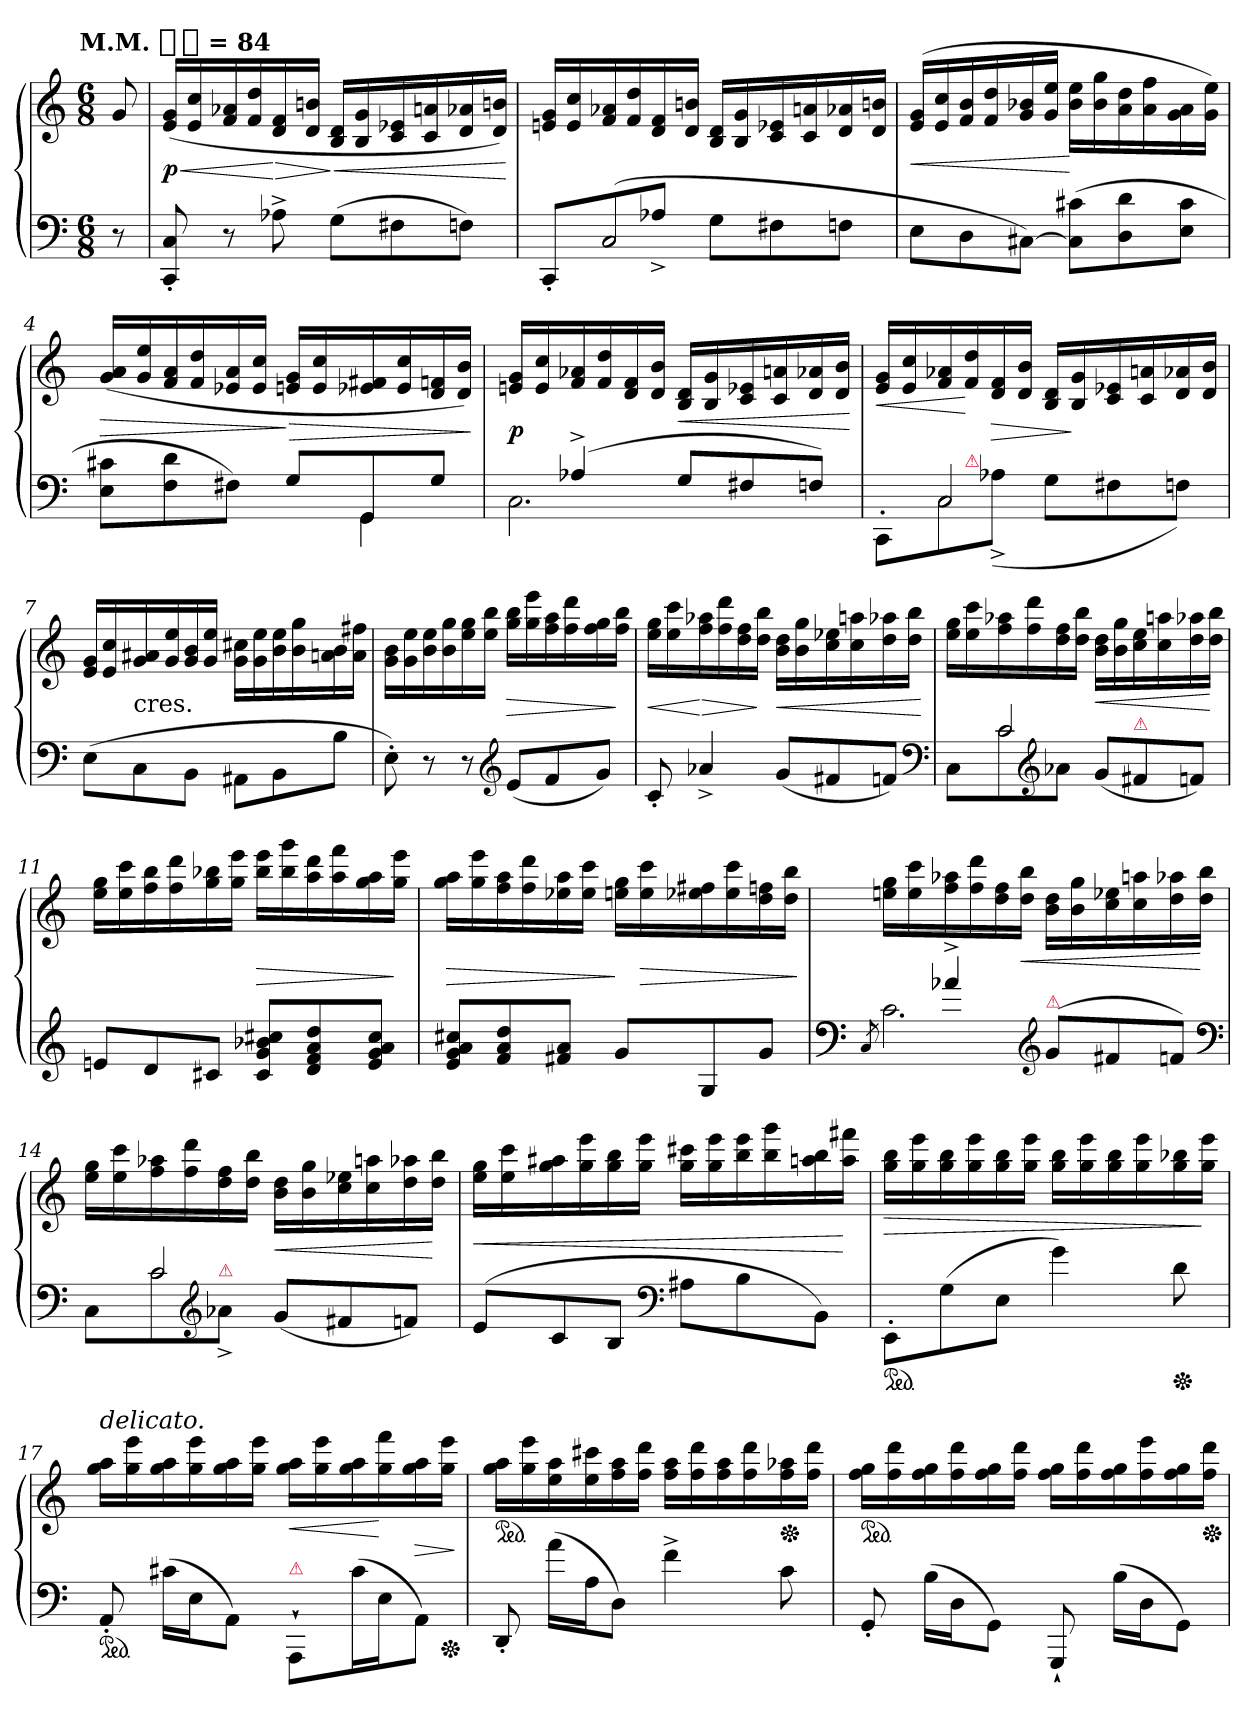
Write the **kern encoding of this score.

**kern	**kern	**dynam
*part1	*part1	*part1
*staff2	*staff1	*staff1/2
*clefF4	*clefG2	*
*k[]	*k[]	*
*C:	*C:	*
!!LO:TX:omd:t=M.M. [quarter-dot] = 84
*M6/8	*M6/8	*
*MM126	*MM126	*
=	=	=
8r	8g	.
=1	=1	=1
8CC' 8C'	(>16e 16gLL	< p
.	16e 16cc	.
8r	16f 16a-X	.
.	16f 16dd	.
8A-X^	16d 16f	[ >
.	16d 16bnJJ	.
(>8GL	16B 16dLL	] <
.	16B 16g	.
8F#X	16c 16e-X	.
.	16c 16an	.
8FnJ)	16d 16a-X	.
.	16d 16bnJJ)	.
.	.	[
=2	=2	=2
*^	*	*
8rcyy	8CC'/	16en 16gLL	.
.	.	16e 16cc	.
!	!LO:N:vis=2	!	!
2C	(>8C	16f 16a-X	.
.	.	16f 16dd	.
.	8A-X^>J	16d 16f	.
.	.	16d 16bnJJ	.
.	8GL	16B 16dLL	.
.	.	16B 16g	.
.	8F#X	16c 16e-X	.
.	.	16c 16an	.
8reyy	8FnJ	16d 16a-X	.
.	.	16d 16bnJJ	.
*v	*v	*	*
=3	=3	=3
8EL	(>16e 16gLL	<
.	16e 16cc	.
8D	16f 16b	.
.	16f 16dd	.
[8C#XJ)	16g 16b-X	.
.	16g 16eeJJ	.
(>8C#] 8c#XL	16b- 16eeLL	[
.	16b- 16gg	.
8D 8d	16a 16dd	.
.	16a 16ff	.
8E 8c#J	16g 16a	.
.	16g 16eeJJ)	.
=4	=4	=4
*^	*	*
8E 8c#XL	4.rFFFyy	(>16g 16aLL	>
.	.	16g 16ee	.
8F 8d	.	16f 16a	.
.	.	16f 16dd	.
8F#XJ)	.	16e-X 16a	.
.	.	16e- 16ccJJ	.
8GL	8rBBBByy	16en 16gLL	] >
.	.	16e 16cc	.
8GG	4GG\	16e-X 16f#X	.
.	.	16e- 16cc	.
8GJ	.	16d 16fn	.
.	.	16d 16bJJ)	.
*v	*v	*	*
.	.	]
=5	=5	=5
*^	*	*
8rAyy	2.C	16en 16gLL	p
.	.	16e 16cc	.
(>4A-X^	.	16f 16a-X	.
.	.	16f 16dd	.
.	.	16d 16f	.
.	.	16d 16bJJ	.
8GL	.	16B 16dLL	<
.	.	16B 16g	.
8F#X	.	16c 16e-X	.
.	.	16c 16an	.
8FnJ)	.	16d 16a-X	.
.	.	16d 16bJJ	.
*v	*v	*	*
.	.	[
=6	=6	=6
*^	*	*
*	*^	*	*
8rAyy	8CC'	8.ryy	16e 16gLL	<
.	.	.	16e 16cc	.
!	!LO:N:vis=2	!	!	!
2C	8C	.	16f 16a-X	.
!	!	!LO:TX:a:color=crimson:t=⚠	!	!
.	.	2ryy	16f 16dd	[
.	(>8A-X^>J	.	16d 16f	>
.	.	.	16d 16bJJ	.
.	8GL	.	16B 16dLL	.
.	.	.	16B 16g	]
.	8F#X	.	16c 16e-X	.
.	.	.	16c 16an	.
8rcyy	8FnJ)	.	16d 16a-X	.
.	.	16ryy	16d 16bJJ	.
*	*v	*v	*	*
=7	=7	=7	=7
4.rAyy	(>8E\L	16e 16gLL	.
.	.	16e 16cc	.
!	!	!LO:TX:c:t=cres.	!
.	8C	16g 16a#X	.
.	.	16g 16ee	.
.	8BBJ	16g 16b	.
.	.	16g 16eeJJ	.
8rcyy	8AA#XL	16g 16cc#XLL	.
.	.	16g 16ee	.
4BByy	8BB	16b 16ee	.
.	.	16b 16gg	.
.	8BJ	16an 16b	.
.	.	16a 16ff#XJJ	.
*v	*v	*	*
=8	=8	=8
8E')	16g 16bLL	.
.	16g 16ee	.
8r	16b 16ee	.
.	16b 16gg	.
8r	16ee 16gg	.
.	16ee 16bbJJ	.
*clefG2	*	*
(<8eL	16gg 16bbLL	>
.	16gg 16eee	.
8f	16ff 16aa	.
.	16ff 16ddd	.
8gJ)	16ff 16gg	.
.	16ff 16bbJJ	]
=9	=9	=9
8c'	16ee 16ggLL	<
.	16ee 16ccc	.
4a-X^<	16ff 16aa-X	[ >
.	16ff 16ddd	.
.	16dd 16ff	.
.	16dd 16bbJJ	]
(<8gL	16b 16ddLL	<
.	16b 16gg	.
8f#X	16cc 16ee-X	.
.	16cc 16aan	.
8fnJ)	16dd 16aa-X	.
.	16dd 16bbJJ	.
*clefF4	*	*
.	.	[
=10	=10	=10
*^	*	*
8rcyy	8CL	16ee 16ggLL	.
.	.	16ee 16ccc	.
!	!LO:N:vis=2	!	!
2c	8c	16ff 16aa-X	.
.	.	16ff 16ddd	.
*clefG2	*	*	*
.	8a-XJ	16dd 16ff	.
.	.	16dd 16bbJJ	.
.	(<8g/L	16b 16ddLL	<
.	.	16b 16gg	.
!	!LO:TX:a:color=crimson:t=⚠	!	!
.	8f#X	16cc 16ee	.
.	.	16cc 16aan	.
8reeeyy	8fnJ)	16dd 16aa-X	.
.	.	16dd 16bbJJ	[
*v	*v	*	*
=11	=11	=11
8enL	16ee 16ggLL	.
.	16ee 16ccc	.
8d	16ff 16bb	.
.	16ff 16ddd	.
8c#XJ	16gg 16bb-X	.
.	16gg 16eeeJJ	.
8c# 8g 8b-X 8cc#XL	16bb- 16eeeLL	>
.	16bb- 16ggg	.
8d 8f 8a 8dd	16aa 16ddd	.
.	16aa 16fff	.
8e 8g 8a 8cc#J	16gg 16aa	.
.	16gg 16eeeJJ	]
=12	=12	=12
*^	*	*
8e 8g 8a 8cc#XL	4.rFyy	16gg 16aaLL	>
.	.	16gg 16eee	.
8f 8a 8dd	.	16ff 16aa	.
.	.	16ff 16ddd	.
8f#X 8aJ	.	16ee-X 16aa	.
.	.	16ee- 16cccJJ	.
8gL	8rFyy	16een 16ggLL	]
.	.	16ee 16ccc	>
8G	4Gyy	16ee-X 16ff#X	.
.	.	16ee- 16ccc	.
8gJ	.	16dd 16ffn	.
.	.	16dd 16bbJJ	.
*v	*v	*	*
.	.	]
=13	=13	=13
*clefF4	*	*
*^	*	*
.	8qC/	.	.
8raayy	2.c	16een 16ggLL	.
.	.	16ee 16ccc	.
4a-X^<	.	16ff 16aa-X	.
.	.	16ff 16ddd	.
.	.	16dd 16ff	.
.	.	16dd 16bbJJ	<
*clefG2	*	*	*
!LO:TX:a:color=crimson:t=⚠	!	!	!
(<8gL	.	16b 16ddLL	.
.	.	16b 16gg	.
8f#X	.	16cc 16ee-X	.
.	.	16cc 16aan	.
8fnJ)	.	16dd 16aa-X	.
.	.	16dd 16bbJJ	[
*clefF4	*	*	*
=14	=14	=14	=14
8rcyy	8CL	16ee 16ggLL	.
.	.	16ee 16ccc	.
!	!LO:N:vis=2	!	!
2c	8c	16ff 16aa-X	.
.	.	16ff 16ddd	.
*clefG2	*	*	*
!	!LO:TX:a:color=crimson:t=⚠	!	!
.	8a-X^>J	16dd 16ff	.
.	.	16dd 16bbJJ	.
.	(<8g/L	16b 16ddLL	<
.	.	16b 16gg	.
.	8f#X	16cc 16ee-X	.
.	.	16cc 16aan	.
8rcccyy	8fnJ)	16dd 16aa-X	.
.	.	16dd 16bbJJ	[
*v	*v	*	*
=15	=15	=15
(>8eL	16ee 16ggLL	<
.	16ee 16ccc	.
8c	16gg 16aa#X	.
.	16gg 16eee	.
8BJ	16gg 16bb	.
.	16gg 16eeeJJ	.
*clefF4	*	*
8A#XL	16gg 16ccc#XLL	.
.	16gg 16eee	.
8B	16bb 16eee	.
.	16bb 16ggg	.
8BBJ)	16aan 16bb	.
.	16aa 16fff#XJJ	[
=16	=16	=16
*ped	*	*
8EE'L	16gg 16bbLL	>
.	16gg 16eee	.
(>8G\	16gg 16bb	.
.	16gg 16eee	.
8EJ	16gg 16bb	.
.	16gg 16eeeJJ	.
4g)	16gg 16bbLL	.
.	16gg 16eee	.
.	16gg 16bb	.
.	16gg 16eee	.
*Xped	*	*
8d	16gg 16bb-X	.
.	16gg 16eeeJJ	]
=17	=17	=17
!	!LO:TX:a:i:t=delicato.	!
*ped	*	*
8AA'	16gg 16aaLL	.
.	16gg 16eee	.
(>16c#XLL	16gg 16aa	.
16EJ	16gg 16eee	.
8AAJ)	16gg 16aa	.
.	16gg 16eeeJJ	.
!LO:TX:a:color=crimson:t=⚠	!	!
8AAA`<\L	16gg 16aaLL	<
.	16gg 16eee	.
(>16c#L	16gg 16aa	.
16EJ	16gg 16fff	[
8AAJ)	16gg 16aa	>
*Xped	*	*
.	16gg 16eeeJJ	.
.	.	]
=18	=18	=18
*	*ped	*
8DD'	16gg 16aaLL	.
.	16gg 16eee	.
(>16aLL	16ee 16aa	.
16AJ	16ee 16ccc#X	.
8DJ)	16ff 16aa	.
.	16ff 16dddJJ	.
4f^	16ff 16aaLL	.
.	16ff 16ddd	.
.	16ff 16aa	.
.	16ff 16ddd	.
*	*Xped	*
8c	16ff 16aa-X	.
.	16ff 16dddJJ	.
=19	=19	=19
*	*ped	*
8GG'	16ff 16ggLL	.
.	16ff 16ddd	.
(>16BLL	16ff 16gg	.
16DJ	16ff 16ddd	.
8GGJ)	16ff 16gg	.
.	16ff 16dddJJ	.
8GGG`	16ff 16ggLL	.
.	16ff 16ddd	.
(>16BLL	16ff 16gg	.
16DJ	16ff 16eee	.
8GGJ)	16ff 16gg	.
*	*Xped	*
.	16ff 16dddJJ	.
=	=	=
*-	*-	*-
